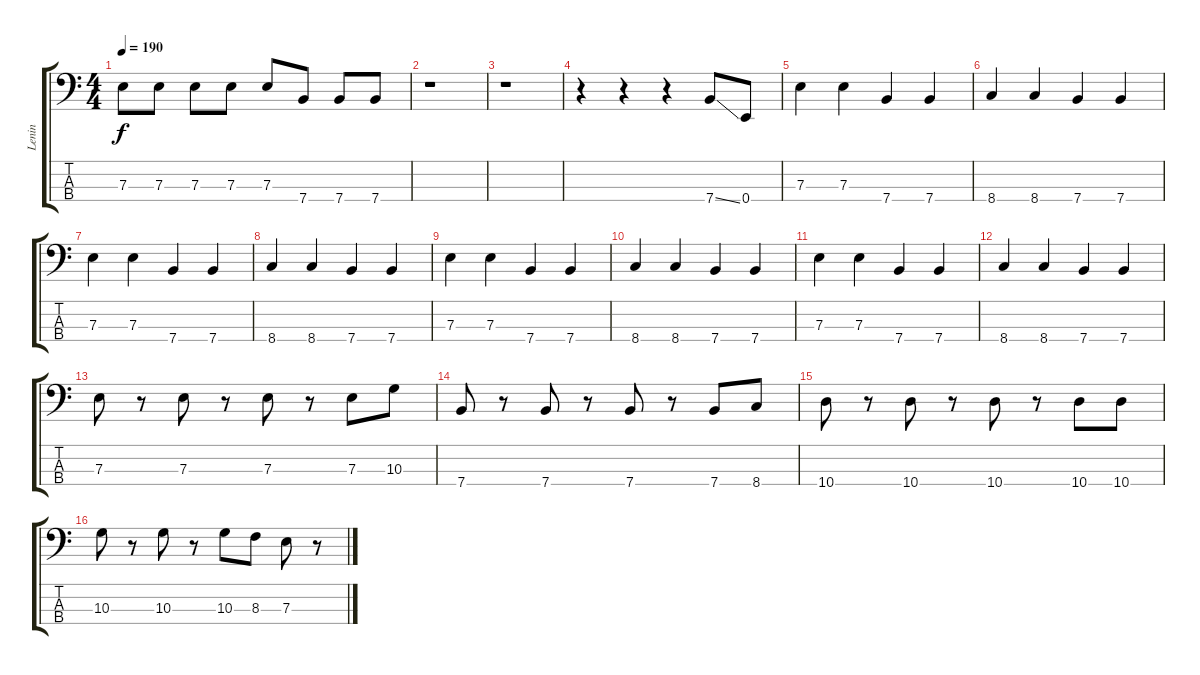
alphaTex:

\track ("Lenin" "Lenin") {instrument electricbasspick}
\staff {score tabs}
\tuning (G2 D2 A1 E1) {hide}
\ts (4 4)
\tempo 190
\clef f4
\ks c
7.3.8{dy f} 7.3.8 7.3.8 7.3.8 7.3.8 7.4.8 7.4.8 7.4.8 |
r.1 |
r.1 |
r.4 r.4 r.4 7.4{ss}.8 0.4.8 |
7.3.4 7.3.4 7.4.4 7.4.4 |
8.4.4 8.4.4 7.4.4 7.4.4 |
7.3.4 7.3.4 7.4.4 7.4.4 |
8.4.4 8.4.4 7.4.4 7.4.4 |
7.3.4 7.3.4 7.4.4 7.4.4 |
8.4.4 8.4.4 7.4.4 7.4.4 |
7.3.4 7.3.4 7.4.4 7.4.4 |
8.4.4 8.4.4 7.4.4 7.4.4 |
7.3.8 r.8 7.3.8 r.8 7.3.8 r.8 7.3.8 10.3.8 |
7.4.8 r.8 7.4.8 r.8 7.4.8 r.8 7.4.8 8.4.8 |
10.4.8 r.8 10.4.8 r.8 10.4.8 r.8 10.4.8 10.4.8 |
10.3.8 r.8 10.3.8 r.8 10.3.8 8.3.8 7.3.8 r.8
